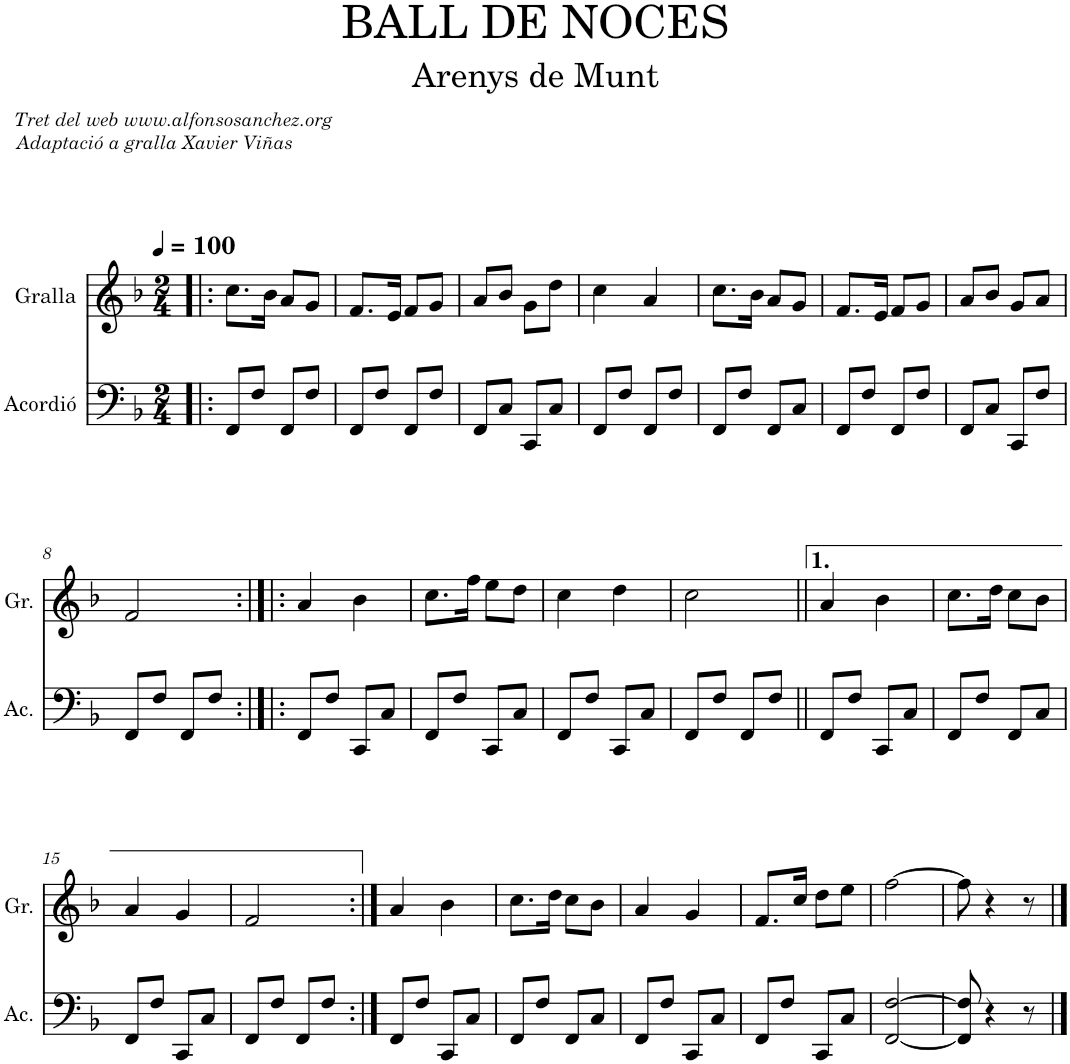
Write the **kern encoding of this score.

**kern	**kern
*part2	*part1
*staff2	*staff1
*I"Acordió	*I"Gralla
*I'Ac.	*I'Gr.
*clefF4	*clefG2
*k[b-]	*k[b-]
*M2/4	*M2/4
*MM100	*MM100
=1!|:	=1!|:
8FF/L	8.cc\L
8F/J	.
.	16b-\Jk
8FF/L	8a/L
8F/J	8g/J
=2	=2
8FF/L	8.f/L
8F/J	.
.	16e/Jk
8FF/L	8f/L
8F/J	8g/J
=3	=3
8FF/L	8a/L
8C/J	8b-/J
8CC/L	8g\L
8C/J	8dd\J
=4	=4
8FF/L	4cc\
8F/J	.
8FF/L	4a/
8F/J	.
=5	=5
8FF/L	8.cc\L
8F/J	.
.	16b-\Jk
8FF/L	8a/L
8C/J	8g/J
=6	=6
8FF/L	8.f/L
8F/J	.
.	16e/Jk
8FF/L	8f/L
8F/J	8g/J
=7	=7
8FF/L	8a/L
8C/J	8b-/J
8CC/L	8g/L
8F/J	8a/J
!!LO:LB:g=z
=8	=8
8FF/L	2f/
8F/J	.
8FF/L	.
8F/J	.
=9:|!|:	=9:|!|:
8FF/L	4a/
8F/J	.
8CC/L	4b-\
8C/J	.
=10	=10
8FF/L	8.cc\L
8F/J	.
.	16ff\Jk
8CC/L	8ee\L
8C/J	8dd\J
=11	=11
8FF/L	4cc\
8F/J	.
8CC/L	4dd\
8C/J	.
=12	=12
8FF/L	2cc\
8F/J	.
8FF/L	.
8F/J	.
=13||	=13||
8FF/L	4a/
8F/J	.
8CC/L	4b-\
8C/J	.
=14	=14
8FF/L	8.cc\L
8F/J	.
.	16dd\Jk
8FF/L	8cc\L
8C/J	8b-\J
!!LO:LB:g=z
=15	=15
8FF/L	4a/
8F/J	.
8CC/L	4g/
8C/J	.
=16	=16
8FF/L	2f/
8F/J	.
8FF/L	.
8F/J	.
=17:|!	=17:|!
8FF/L	4a/
8F/J	.
8CC/L	4b-\
8C/J	.
=18	=18
8FF/L	8.cc\L
8F/J	.
.	16dd\Jk
8FF/L	8cc\L
8C/J	8b-\J
=19	=19
8FF/L	4a/
8F/J	.
8CC/L	4g/
8C/J	.
=20	=20
8FF/L	8.f/L
8F/J	.
.	16cc/Jk
8CC/L	8dd\L
8C/J	8ee\J
=21	=21
[2FF/ [2F/	[2ff\
=22	=22
8FF/] 8F/]	8ff\]
4r	4r
8r	8r
==	==
*-	*-
